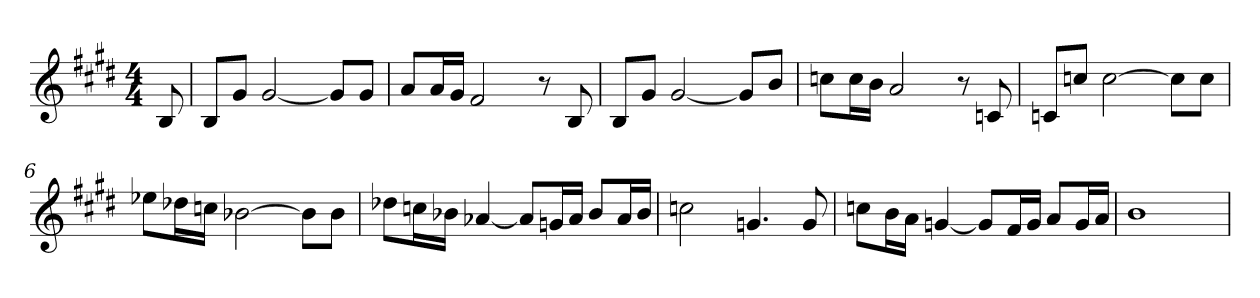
**kern
*part1
*staff1
*clefG2
*k[f#c#g#d#]
*E:
*M4/4
*MM60
=
8B
=1
8BL
8g#J
[2g#
8g#L]
8g#J
=2
8aL
16aL
16g#JJ
2f#
8r
8B
=3
8BL
8g#J
[2g#
8g#L]
8bJ
=4
8ccnL
16ccL
16bJJ
2a
8r
8cn
=5
8cnL
8ccnJ
[2cc
8ccL]
8ccJ
=6
8ee-XL
16dd-XL
16ccnJJ
[2b-X
8b-L]
8b-J
=7
8dd-XL
16ccnL
16b-XJJ
[4a-X
8a-L]
16gnL
16a-JJ
8b-L
16a-L
16b-JJ
=8
2ccn
4.gn
8g
=9
8ccnL
16bL
16aJJ
[4gn
8gL]
16f#L
16gJJ
8aL
16gL
16aJJ
=10
1b
=
*-
